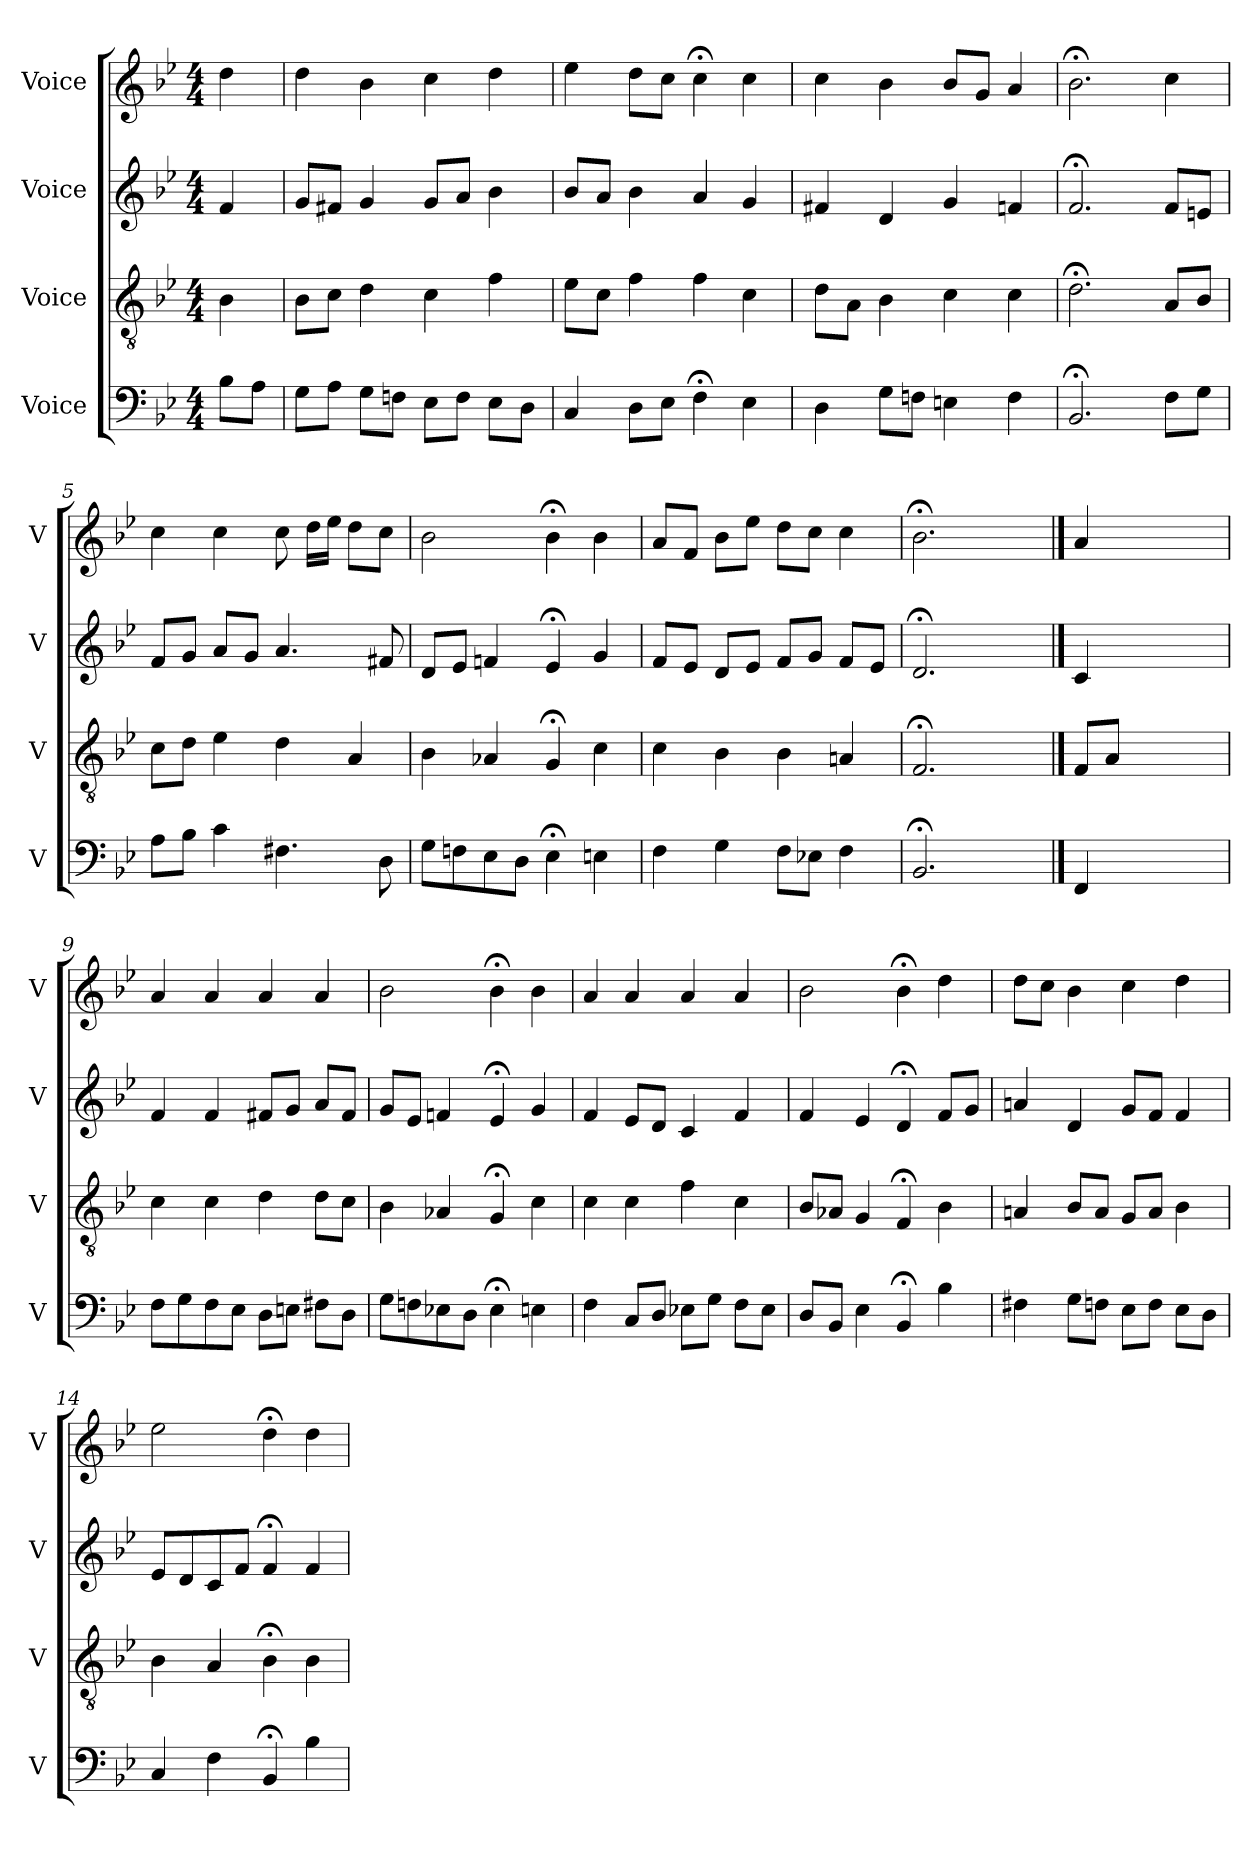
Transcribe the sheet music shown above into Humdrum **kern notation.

**kern	**kern	**kern	**kern
*part4	*part3	*part2	*part1
*staff4	*staff3	*staff2	*staff1
*I"Voice	*I"Voice	*I"Voice	*I"Voice
*I'V	*I'V	*I'V	*I'V
*clefF4	*clefGv2	*clefG2	*clefG2
*k[b-e-]	*k[b-e-]	*k[b-e-]	*k[b-e-]
*M4/4	*M4/4	*M4/4	*M4/4
*MM100	*MM100	*MM100	*MM100
=	=	=	=
8B-\L	4B-\	4f/	4dd\
8A\J	.	.	.
=1	=1	=1	=1
8G\L	8B-\L	8g/L	4dd\
8A\J	8c\J	8f#X/J	.
8G\L	4d\	4g/	4b-\
8Fn\J	.	.	.
8E-\L	4c\	8g/L	4cc\
8F\J	.	8a/J	.
8E-\L	4f\	4b-\	4dd\
8D\J	.	.	.
=2	=2	=2	=2
4C/	8e-\L	8b-/L	4ee-\
.	8c\J	8a/J	.
8D\L	4f\	4b-\	8dd\L
8E-\J	.	.	8cc\J
4F;\	4f\	4a/	4cc;\
4E-\	4c\	4g/	4cc\
=3	=3	=3	=3
4D\	8d\L	4f#X/	4cc\
.	8A\J	.	.
8G\L	4B-\	4d/	4b-\
8Fn\J	.	.	.
4En\	4c\	4g/	8b-/L
.	.	.	8g/J
4F\	4c\	4fn/	4a/
=4	=4	=4	=4
2.BB-;/	2.d;\	2.f;/	2.b-;\
8F\L	8A/L	8f/L	4cc\
8G\J	8B-/J	8en/J	.
!!LO:LB:g=z
=5	=5	=5	=5
8A\L	8c\L	8f/L	4cc\
8B-\J	8d\J	8g/J	.
4c\	4e-\	8a/L	4cc\
.	.	8g/J	.
4.F#X\	4d\	4.a/	8cc\
.	.	.	16dd\LL
.	.	.	16ee-\JJ
.	4A/	.	8dd\L
8D\	.	8f#X/	8cc\J
=6	=6	=6	=6
8G\L	4B-\	8d/L	2b-\
8Fn\	.	8e-/J	.
8E-\	4A-X/	4fn/	.
8D\J	.	.	.
4E-;\	4G;/	4e-;/	4b-;\
4En\	4c\	4g/	4b-\
=7	=7	=7	=7
4F\	4c\	8f/L	8a/L
.	.	8e-/J	8f/J
4G\	4B-\	8d/L	8b-\L
.	.	8e-/J	8ee-\J
8F\L	4B-\	8f/L	8dd\L
8E-X\J	.	8g/J	8cc\J
4F\	4An/	8f/L	4cc\
.	.	8e-/J	.
=8	=8	=8	=8
2.BB-;/	2.F;/	2.d;/	2.b-;\
4ryy	4ryy	4ryy	4ryy
==	==	==	==
4FF/	8F/L	4c/	4a/
.	8A/J	.	.
2.ryy	2.ryy	2.ryy	2.ryy
!!LO:LB:g=z
=9	=9	=9	=9
8F\L	4c\	4f/	4a/
8G\	.	.	.
8F\	4c\	4f/	4a/
8E-\J	.	.	.
8D\L	4d\	8f#X/L	4a/
8En\J	.	8g/J	.
8F#X\L	8d\L	8a/L	4a/
8D\J	8c\J	8f#/J	.
=10	=10	=10	=10
8G\L	4B-\	8g/L	2b-\
8Fn\	.	8e-/J	.
8E-X\	4A-X/	4fn/	.
8D\J	.	.	.
4E-;\	4G;/	4e-;/	4b-;\
4En\	4c\	4g/	4b-\
=11	=11	=11	=11
4F\	4c\	4f/	4a/
8C/L	4c\	8e-/L	4a/
8D/J	.	8d/J	.
8E-X\L	4f\	4c/	4a/
8G\J	.	.	.
8F\L	4c\	4f/	4a/
8E-\J	.	.	.
=12	=12	=12	=12
8D/L	8B-/L	4f/	2b-\
8BB-/J	8A-X/J	.	.
4E-\	4G/	4e-/	.
4BB-;/	4F;/	4d;/	4b-;\
4B-\	4B-\	8f/L	4dd\
.	.	8g/J	.
!!LO:PB:g=z
=13	=13	=13	=13
4F#X\	4An/	4an/	8dd\L
.	.	.	8cc\J
8G\L	8B-/L	4d/	4b-\
8Fn\J	8A/J	.	.
8E-\L	8G/L	8g/L	4cc\
8F\J	8A/J	8f/J	.
8E-\L	4B-\	4f/	4dd\
8D\J	.	.	.
=14	=14	=14	=14
4C/	4B-\	8e-/L	2ee-\
.	.	8d/	.
4F\	4A/	8c/	.
.	.	8f/J	.
4BB-;/	4B-;\	4f;/	4dd;\
4B-\	4B-\	4f/	4dd\
=	=	=	=
*-	*-	*-	*-
